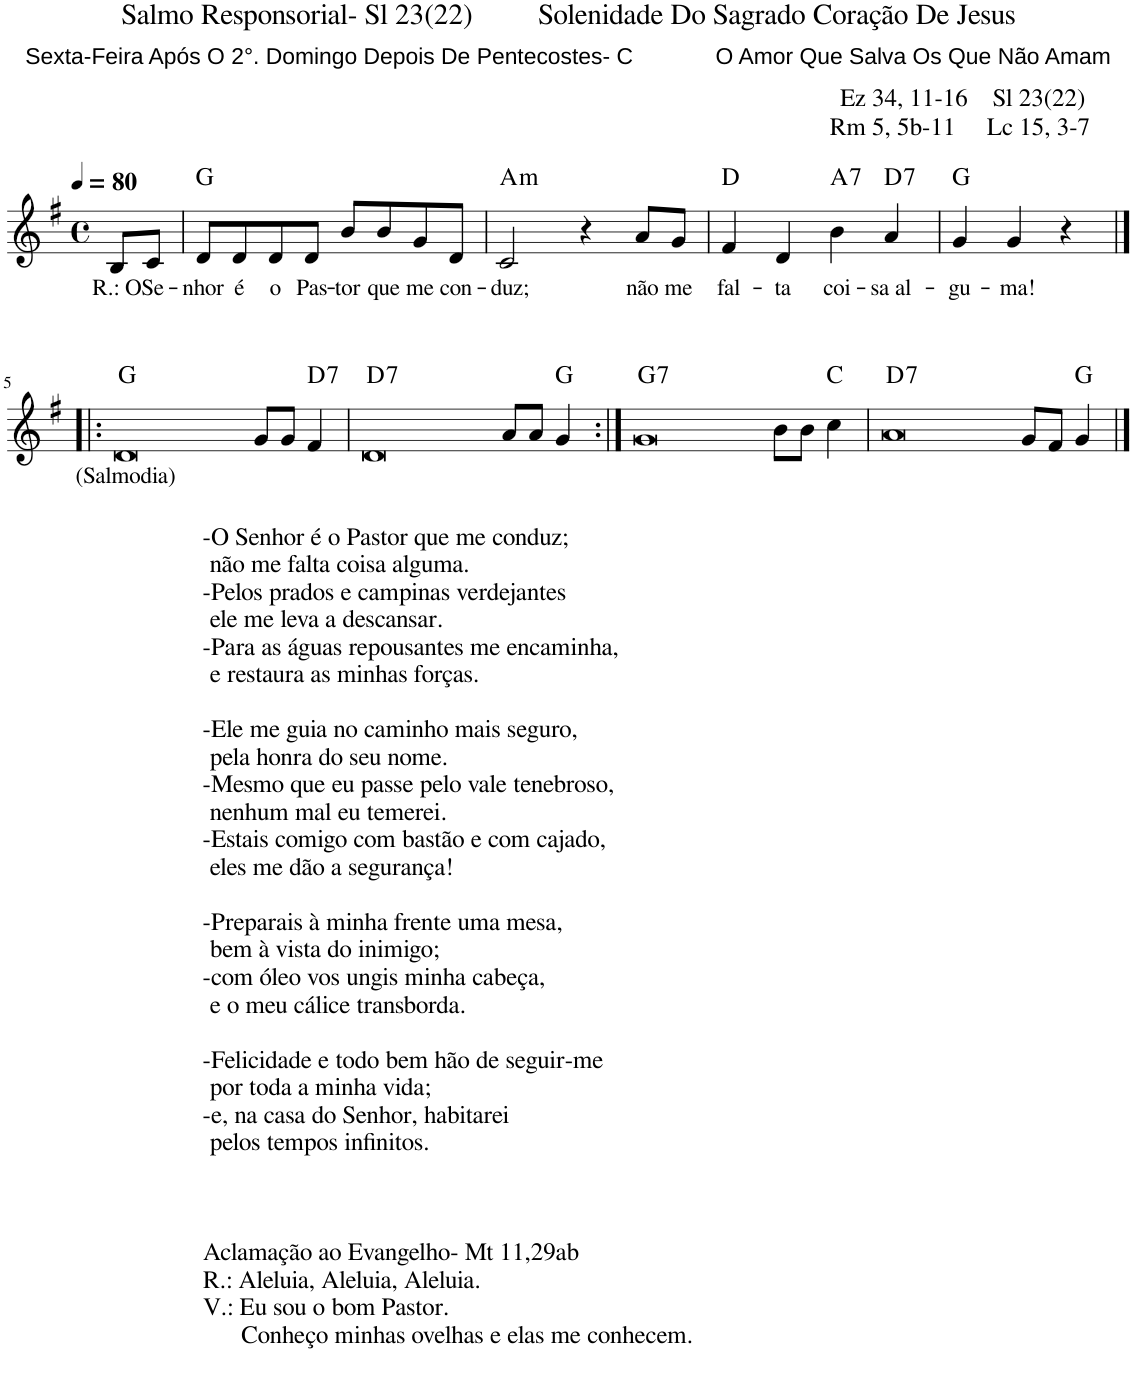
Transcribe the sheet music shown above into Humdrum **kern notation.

**kern	**text	**harte
*part1	*part1	*part1
*staff1	*staff1	*
*I"Voz	*	*
*I'Vo.	*	*
*clefG2	*	*
*k[f#]	*	*
*M4/4	*	*
*met(c)	*	*
*MM80	*	*
=	=	=
!	!LO:LY:b	!
8B/L	R.: O	.
!	!LO:LY:b	!
8c/J	Se-	.
=1	=1	=1
!	!LO:LY:b	!
8d/L	-nhor	G:maj
!	!LO:LY:b	!
8d/	é	.
!	!LO:LY:b	!
8d/	o	.
!	!LO:LY:b	!
8d/J	Pas-	.
!	!LO:LY:b	!
8b/L	-tor	.
!	!LO:LY:b	!
8b/	que	.
!	!LO:LY:b	!
8g/	me	.
!	!LO:LY:b	!
8d/J	con-	.
=2	=2	=2
!	!LO:LY:b	!LO:H:kt=m
2c/	-duz;	A:min
4r	.	.
!	!LO:LY:b	!
8a/L	não	.
!	!LO:LY:b	!
8g/J	me	.
=3	=3	=3
!	!LO:LY:b	!
4f#/	fal-	D:maj
!	!LO:LY:b	!
4d/	-ta	.
!	!LO:LY:b	!LO:H:kt=7
4b\	coi-	A:7
!	!LO:LY:b	!LO:H:kt=7
4a/	-sa al-	D:7
=4	=4	=4
!	!LO:LY:b	!
4g/	-gu-	G:maj
!	!LO:LY:b	!
4g/	-ma!	.
4r	.	.
!!LO:LB:g=z
=5|!:	=5|!:	=5|!:
!LO:TX:b:t=-O Senhor é o Pastor que me conduz;	!	!
!LO:TX:b:t=não me falta coisa alguma.	!	!
!LO:TX:b:t=-Pelos prados e campinas verdejantes	!	!
!LO:TX:b:t=ele me leva a descansar.	!	!
!LO:TX:b:t=-Para as águas repousantes me encaminha,	!	!
!LO:TX:b:t=e restaura as minhas forças.	!	!
!LO:TX:b:t=-Ele me guia no caminho mais seguro,	!	!
!LO:TX:b:t=pela honra do seu nome.	!	!
!LO:TX:b:t=-Mesmo que eu passe pelo vale tenebroso,	!	!
!LO:TX:b:t=nenhum mal eu temerei.	!	!
!LO:TX:b:t=-Estais comigo com bastão e com cajado,	!	!
!LO:TX:b:t=eles me dão a segurança!	!	!
!LO:TX:b:t=-Preparais à minha frente uma mesa,	!	!
!LO:TX:b:t=bem à vista do inimigo;	!	!
!LO:TX:b:t=-com óleo vos ungis minha cabeça,	!	!
!LO:TX:b:t=e o meu cálice transborda.	!	!
!LO:TX:b:t=-Felicidade e todo bem hão de seguir-me	!	!
!LO:TX:b:t=por toda a minha vida;	!	!
!LO:TX:b:t=-e, na casa do Senhor, habitarei	!	!
!LO:TX:b:t=pelos tempos infinitos.	!	!
!LO:TX:b:t=Aclamação ao Evangelho- Mt 11,29ab	!	!
!LO:TX:b:t=R.&colon; Aleluia, Aleluia, Aleluia.	!	!
!LO:TX:b:t=V.&colon; Eu sou o bom Pastor.	!	!
!LO:TX:b:t=Conheço minhas ovelhas e elas me conhecem.	!	!
!	!LO:LY:b	!
[1d	(Salmodia)	G:maj
1ryy	.	.
8g/L	.	.
8g/J	.	.
!	!	!LO:H:kt=7
4f#/	.	D:7
=6	=6	=6
!	!	!LO:H:kt=7
[1d	.	D:7
1d]	.	.
8a/L	.	.
8a/J	.	.
4g/	.	G:maj
=7:|!	=7:|!	=7:|!
!	!	!LO:H:kt=7
[1g	.	G:7
1d]	.	.
8b\L	.	.
8b\J	.	.
4cc\	.	C:maj
=8	=8	=8
!	!	!LO:H:kt=7
[1a	.	D:7
1g]	.	.
8g/L	.	.
8f#/J	.	.
4g/	.	G:maj
==9	==9	==9
1a]	.	.
=	=	=
*-	*-	*-
